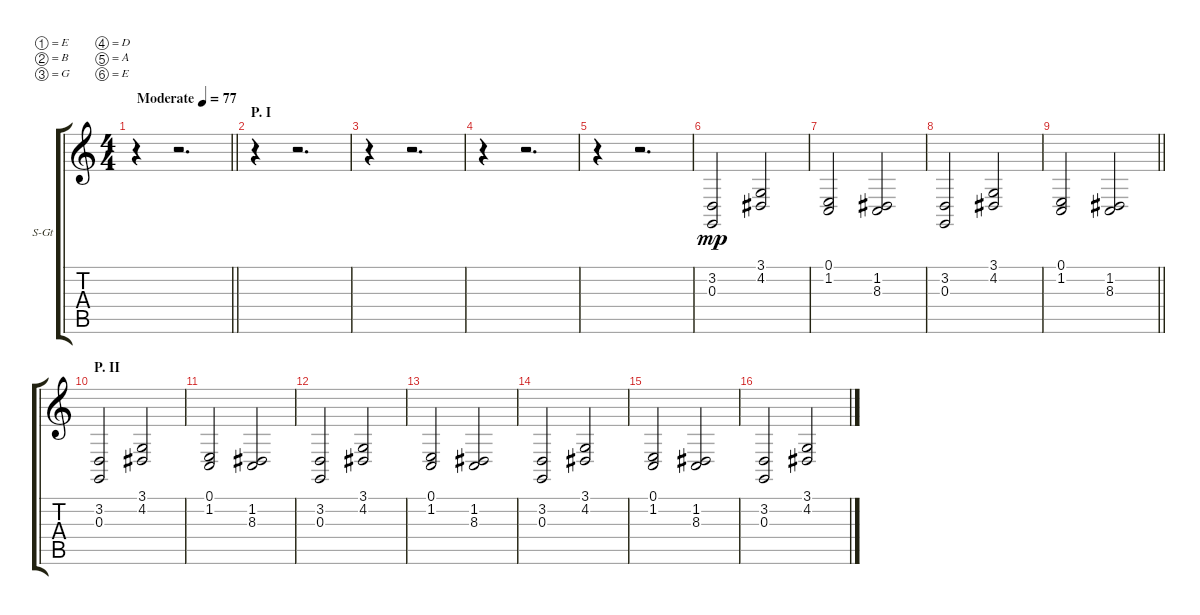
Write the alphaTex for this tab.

\bracketExtendMode groupsimilarinstruments
\firstSystemTrackNameOrientation horizontal
\otherSystemsTrackNameOrientation horizontal
\track ("Keyboard [Piano (Left Hand)]" "S-Gt") {instrument acousticgrandpiano}
\staff {score tabs}
\tuning (E2 B1 G1 D1 A0 E0)
\displaytranspose 12
\ts (4 4)
\beaming (8 2 2 2 2)
\tempo (77 "Moderate")
\clef g2
\barLineRight lightlight
\ks c
r.4{dy mp instrument acousticgrandpiano} r.2{d} |
\section ("" "P. I")
r.4 r.2{d} |
r.4 r.2{d} |
r.4 r.2{d} |
r.4 r.2{d} |
(3.2 0.3).2 (3.1 4.2).2 |
(0.1 1.2).2 (1.2 8.3).2 |
(3.2 0.3).2 (3.1 4.2).2 |
\barLineRight lightlight
(0.1 1.2).2 (1.2 8.3).2 |
\section ("" "P. II")
(3.2 0.3).2 (3.1 4.2).2 |
(0.1 1.2).2 (1.2 8.3).2 |
(3.2 0.3).2 (3.1 4.2).2 |
(0.1 1.2).2 (1.2 8.3).2 |
(3.2 0.3).2 (3.1 4.2).2 |
(0.1 1.2).2 (1.2 8.3).2 |
(3.2 0.3).2 (3.1 4.2).2
